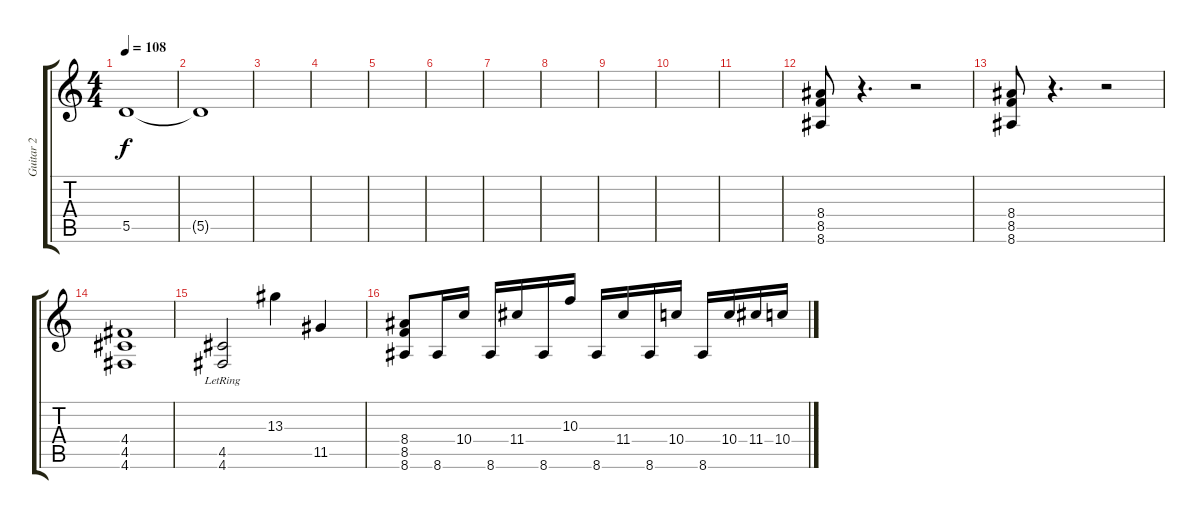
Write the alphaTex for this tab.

\track ("Guitar 2" "Guitar 2") {instrument distortionguitar}
\staff {score tabs}
\tuning (E4 B3 G3 D3 A2 D2) {hide}
\ts (4 4)
\tempo 108
\clef g2
\ks c
5.5.1{dy f} |
5.5{t}.1 |
|
|
|
|
|
|
|
|
|
(8.4 8.5 8.6).8 r.4{d} r.2 |
(8.4 8.5 8.6).8 r.4{d} r.2 |
(4.4 4.5 4.6).1 |
(4.5{lr} 4.6{lr}).2 13.3.4 11.5.4 |
(8.4 8.5 8.6).8{balance 16} 8.6.16 10.4.16 8.6.16 11.4.16 8.6.16 10.3.16 8.6.16 11.4.16 8.6.16 10.4.16 8.6.16 10.4.16 11.4.16 10.4.16
